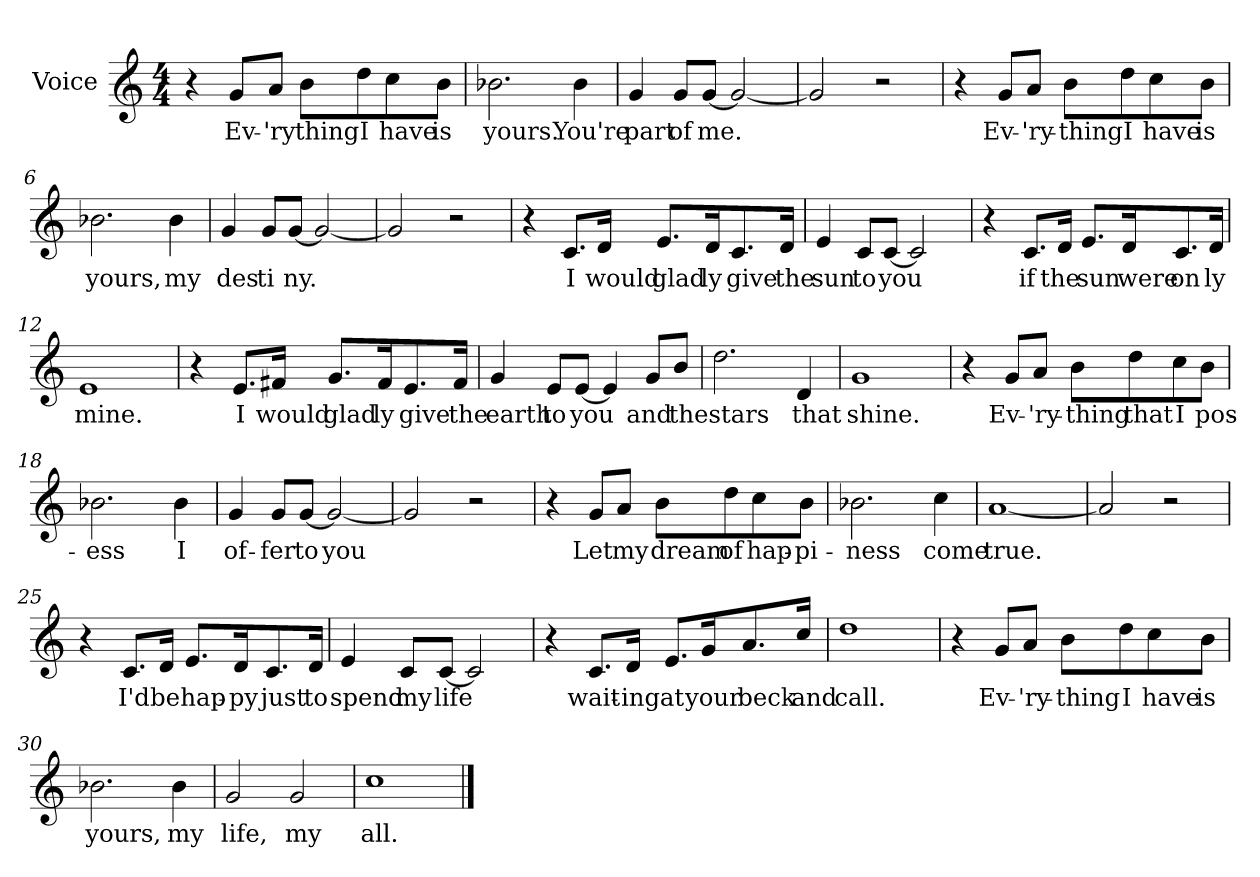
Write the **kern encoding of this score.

**kern	**text
*part1	*part1
*staff1	*staff1
*I"Voice	*
*clefG2	*
*k[]	*
*C:	*
*M4/4	*
=1	=1
4r	.
8g/L	Ev-
8a/J	-'ry
8b\L	thing
8dd\	I
8cc\	have
8b\J	is
=2	=2
2.b-X\	yours.
4b-\	You're
=3	=3
4g/	part
8g/L	of
[8g/J	me.
2g/_	.
=4	=4
2g/]	.
2r	.
!!LO:LB:g=z
=5	=5
4r	.
8g/L	Ev-
8a/J	-'ry-
8b\L	-thing
8dd\	I
8cc\	have
8b\J	is
=6	=6
2.b-X\	yours,
4b-\	my
=7	=7
4g/	des
8g/L	ti
[8g/J	ny.
2g/_	.
=8	=8
2g/]	.
2r	.
!!LO:LB:g=z
=9	=9
4r	.
8.c/L	I
16d/J	would
8.e/L	glad
16d/	ly
8.c/	give
16d/J	the
=10	=10
4e/	sun
8c/L	to
[8c/J	you
2c/]	.
=11	=11
4r	.
8.c/L	if
16d/J	the
8.e/L	sun
16d/	were
8.c/	on
16d/J	ly
=12	=12
1e	mine.
!!LO:LB:g=z
=13	=13
4r	.
8.e/L	I
16f#X/J	would
8.g/L	glad
16f#/	ly
8.e/	give
16f#/J	the
=14	=14
4g/	earth
8e/L	to
[8e/J	you
4e/]	.
8g/L	and
8b/J	the
=15	=15
2.dd\	stars
4d/	that
=16	=16
1g	shine.
!!LO:LB:g=z
=17	=17
4r	.
8g/L	Ev-
8a/J	-'ry-
8b\L	-thing
8dd\	that
8cc\	I
8b\J	pos-
=18	=18
2.b-X\	-ess
4b-\	I
=19	=19
4g/	of-
8g/L	-fer
[8g/J	to
2g/_	you
!!LO:LB:g=z
=20	=20
2g/]	.
2r	.
=21	=21
4r	.
8g/L	Let
8a/J	my
8b\L	dream
8dd\	of
8cc\	hap-
8b\J	-pi-
=22	=22
2.b-X\	-ness
4cc\	come
=23	=23
[1a	true.
=24	=24
2a/]	.
2r	.
!!LO:LB:g=z
=25	=25
4r	.
8.c/L	I'd
16d/J	be
8.e/L	hap-
16d/	-py
8.c/	just
16d/J	to
=26	=26
4e/	spend
8c/L	my
[8c/J	life
2c/]	.
=27	=27
4r	.
8.c/L	wait-
16d/J	-ing
8.e/L	at
16g/	your
8.a/	beck
16cc/J	and
=28	=28
1dd	call.
!!LO:LB:g=z
=29	=29
4r	.
8g/L	Ev-
8a/J	-'ry-
8b\L	-thing
8dd\	I
8cc\	have
8b\J	is
=30	=30
2.b-X\	yours,
4b-\	my
=31	=31
2g/	life,
2g/	my
=32	=32
1cc	all.
==	==
*-	*-
